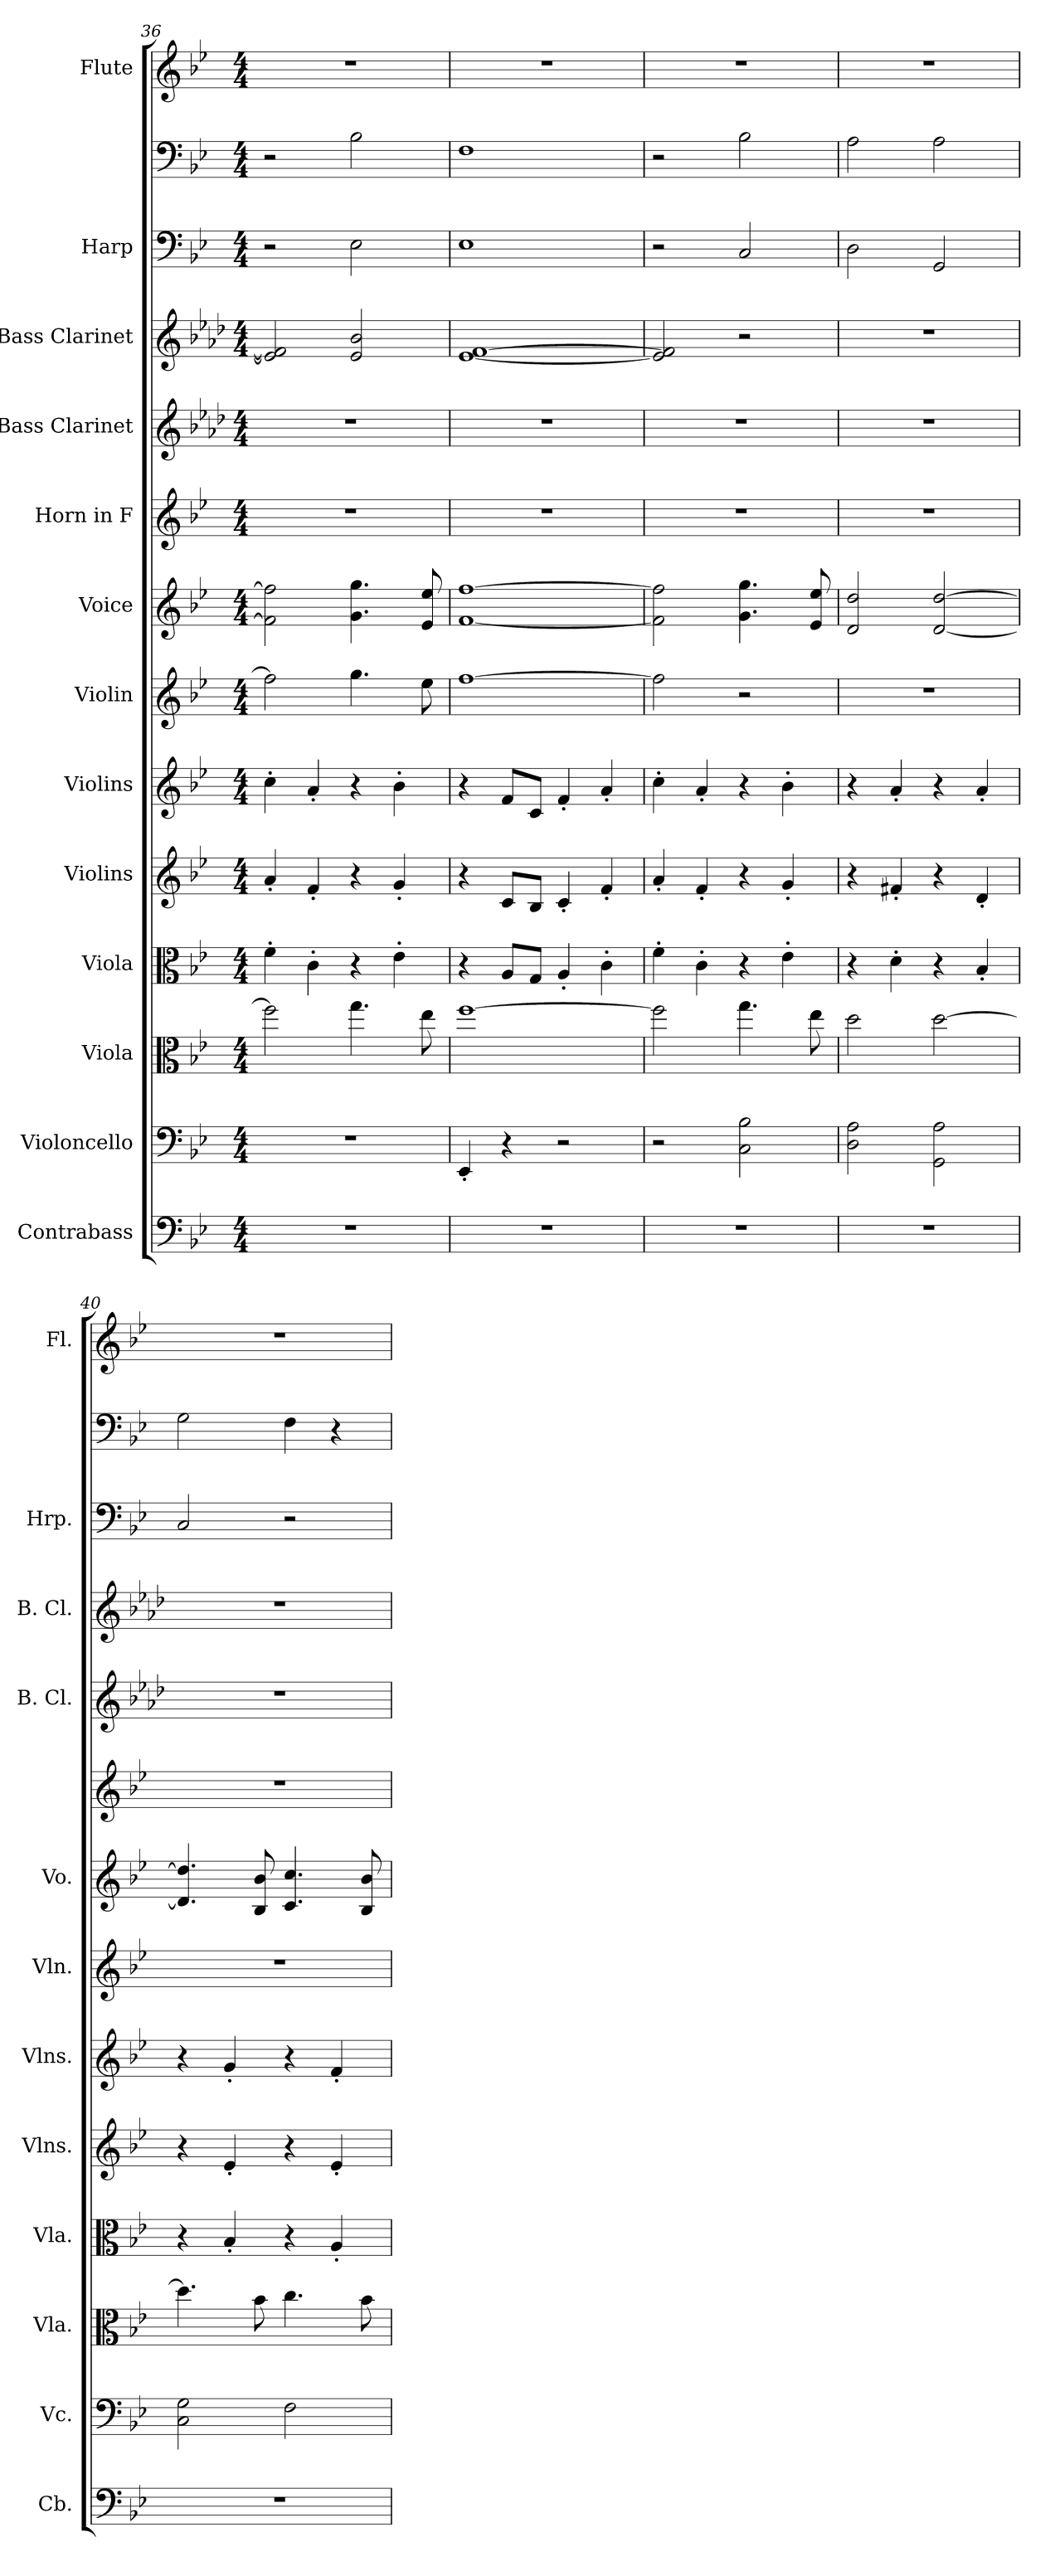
**kern	**kern	**kern	**kern	**kern	**kern	**kern	**kern	**kern	**kern	**kern	**kern	**kern	**kern
*part13	*part12	*part11	*part10	*part9	*part8	*part7	*part6	*part5	*part4	*part3	*part2	*part2	*part1
*staff14	*staff13	*staff12	*staff11	*staff10	*staff9	*staff8	*staff7	*staff6	*staff5	*staff4	*staff3	*staff2	*staff1
*I"Contrabass	*I"Violoncello	*I"Viola	*I"Viola	*I"Violins	*I"Violins	*I"Violin	*I"Voice	*I"Horn in F	*I"Bass Clarinet	*I"Bass Clarinet	*I"Harp	*	*I"Flute
*I'Cb.	*I'Vc.	*I'Vla.	*I'Vla.	*I'Vlns.	*I'Vlns.	*I'Vln.	*I'Vo.	*	*I'B. Cl.	*I'B. Cl.	*I'Hrp.	*	*I'Fl.
!!LO:PB:g=z
*clefF4	*clefF4	*clefC3	*clefC3	*clefG2	*clefG2	*clefG2	*clefG2	*clefG2	*clefG2	*clefG2	*clefF4	*clefF4	*clefG2
*ITrd7c12	*	*	*	*	*	*	*	*ITrd4c7	*ITrd8c14	*ITrd8c14	*	*	*
*k[b-e-]	*k[b-e-]	*k[b-e-]	*k[b-e-]	*k[b-e-]	*k[b-e-]	*k[b-e-]	*k[b-e-]	*k[b-e-a-]	*k[b-e-a-d-]	*k[b-e-a-d-]	*k[b-e-]	*k[b-e-]	*k[b-e-]
*M4/4	*M4/4	*M4/4	*M4/4	*M4/4	*M4/4	*M4/4	*M4/4	*M4/4	*M4/4	*M4/4	*M4/4	*M4/4	*M4/4
=36	=36	=36	=36	=36	=36	=36	=36	=36	=36	=36	=36	=36	=36
1r	1r	2ff\]	4f'\	4a'/	4cc'\	2ff\]	2f\] 2ff\]	1r	1r	2E-/] 2F/]	2r	2r	1r
.	.	.	4c'\	4f'/	4a'/	.	.	.	.	.	.	.	.
.	.	4.gg\	4r	4r	4r	4.gg\	4.g\ 4.gg\	.	.	2E-/ 2B-/	2E-\	2B-\	.
.	.	.	4e-'\	4g'/	4b-'\	.	.	.	.	.	.	.	.
.	.	8ee-\	.	.	.	8ee-\	8e-/ 8ee-/	.	.	.	.	.	.
=37	=37	=37	=37	=37	=37	=37	=37	=37	=37	=37	=37	=37	=37
1r	4EE-'/	[1ff	4r	4r	4r	[1ff	[1f [1ff	1r	1r	[1E- [1F	1E-	1F	1r
.	4r	.	8A/L	8c/L	8f/L	.	.	.	.	.	.	.	.
.	.	.	8G/J	8B-/J	8c/J	.	.	.	.	.	.	.	.
.	2r	.	4A'/	4c'/	4f'/	.	.	.	.	.	.	.	.
.	.	.	4c'\	4f'/	4a'/	.	.	.	.	.	.	.	.
=38	=38	=38	=38	=38	=38	=38	=38	=38	=38	=38	=38	=38	=38
1r	2r	2ff\]	4f'\	4a'/	4cc'\	2ff\]	2f\] 2ff\]	1r	1r	2E-/] 2F/]	2r	2r	1r
.	.	.	4c'\	4f'/	4a'/	.	.	.	.	.	.	.	.
.	2C\ 2B-\	4.gg\	4r	4r	4r	2r	4.g\ 4.gg\	.	.	2r	2C/	2B-\	.
.	.	.	4e-'\	4g'/	4b-'\	.	.	.	.	.	.	.	.
.	.	8ee-\	.	.	.	.	8e-/ 8ee-/	.	.	.	.	.	.
=39	=39	=39	=39	=39	=39	=39	=39	=39	=39	=39	=39	=39	=39
1r	2D\ 2A\	2dd\	4r	4r	4r	1r	2d/ 2dd/	1r	1r	1r	2D\	2A\	1r
.	.	.	4d'\	4f#X'/	4a'/	.	.	.	.	.	.	.	.
.	2GG\ 2A\	[2dd\	4r	4r	4r	.	[2d/ [2dd/	.	.	.	2GG/	2A\	.
.	.	.	4B-'/	4d'/	4a'/	.	.	.	.	.	.	.	.
=40	=40	=40	=40	=40	=40	=40	=40	=40	=40	=40	=40	=40	=40
1r	2C\ 2G\	4.dd\]	4r	4r	4r	1r	4.d/] 4.dd/]	1r	1r	1r	2C/	2G\	1r
.	.	.	4B-'/	4e-'/	4g'/	.	.	.	.	.	.	.	.
.	.	8b-\	.	.	.	.	8B-/ 8b-/	.	.	.	.	.	.
.	2F\	4.cc\	4r	4r	4r	.	4.c/ 4.cc/	.	.	.	2r	4F\	.
.	.	.	4A'/	4e-'/	4f'/	.	.	.	.	.	.	4r	.
.	.	8b-\	.	.	.	.	8B-/ 8b-/	.	.	.	.	.	.
=	=	=	=	=	=	=	=	=	=	=	=	=	=
*-	*-	*-	*-	*-	*-	*-	*-	*-	*-	*-	*-	*-	*-
